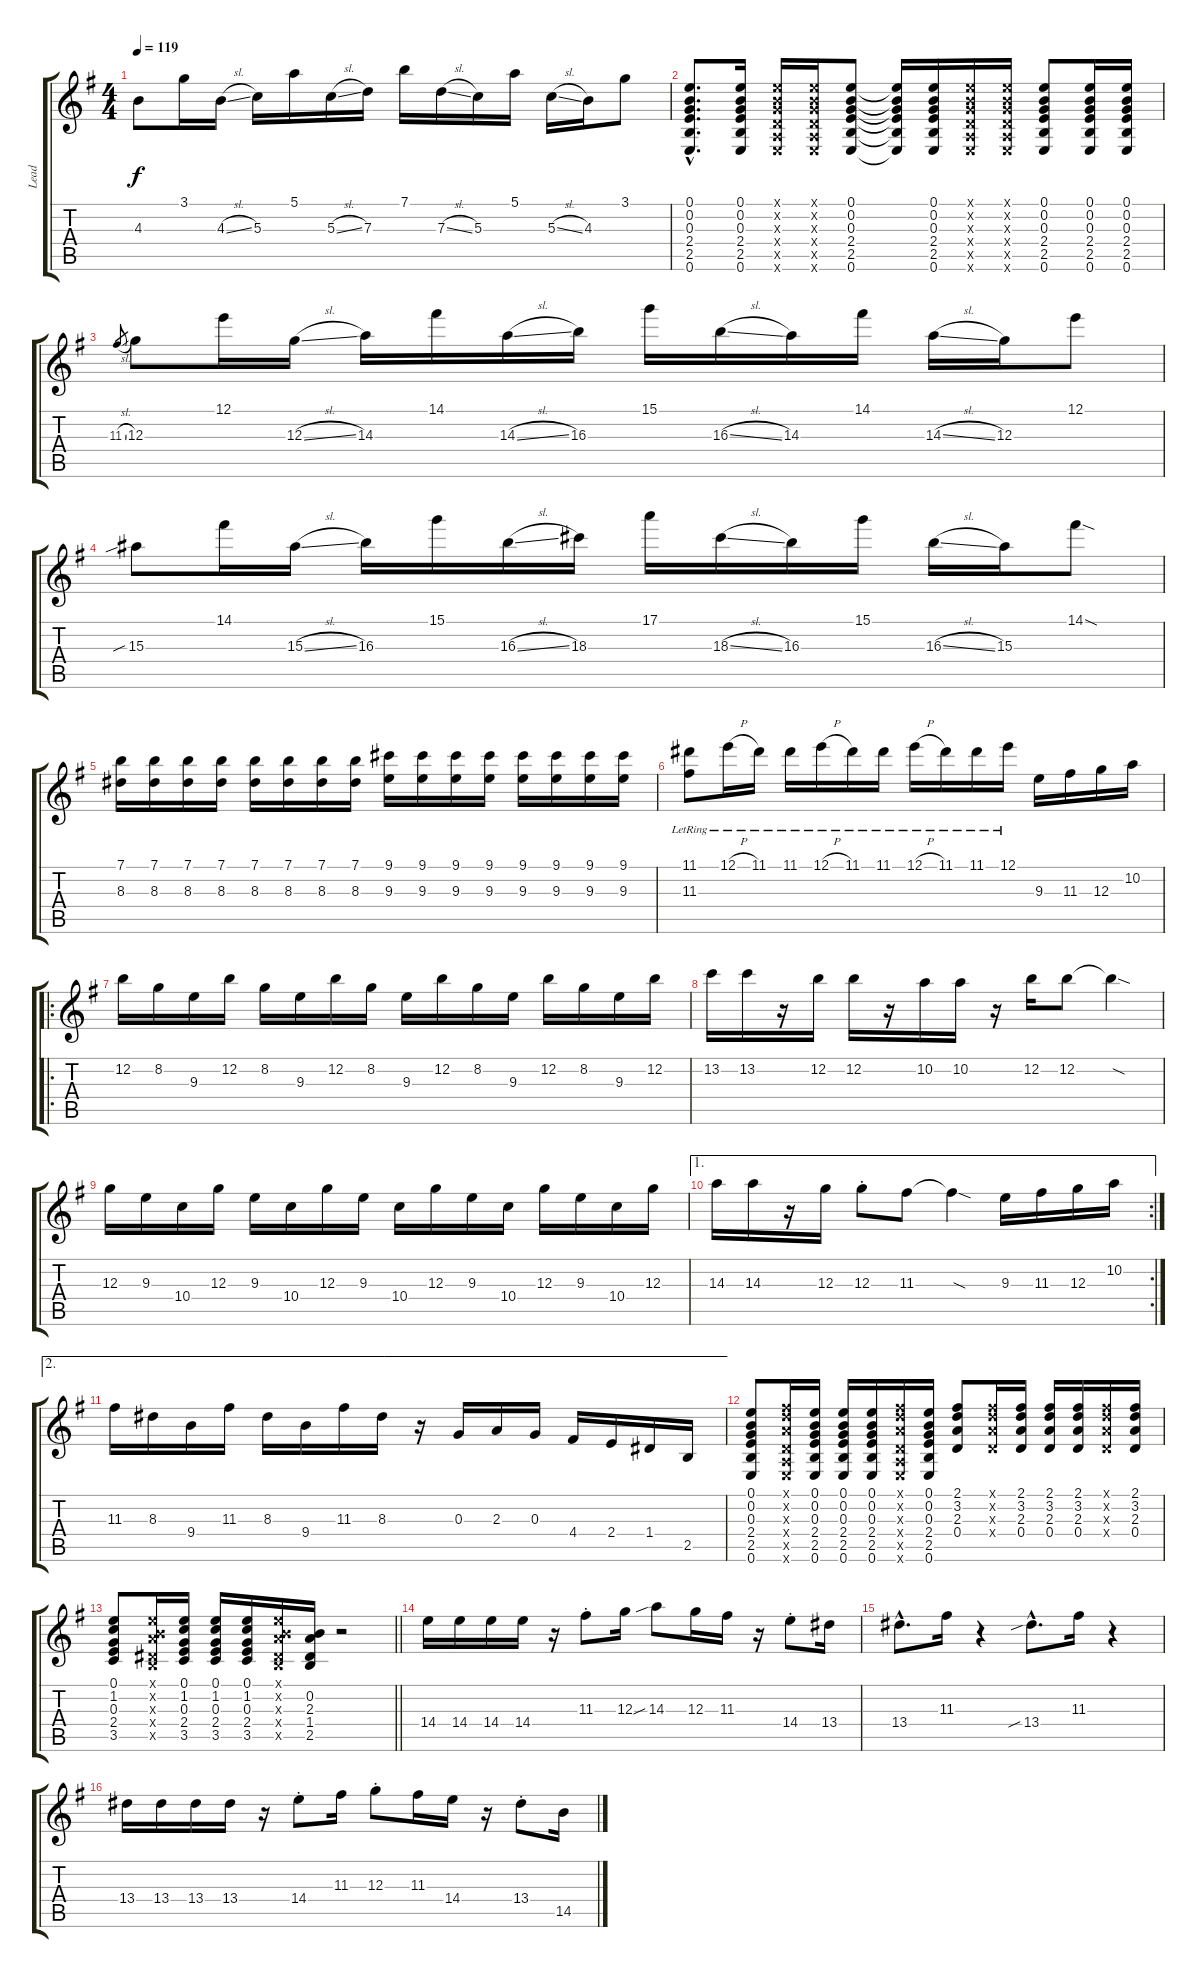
\track ("Lead" "Lead") {instrument acousticguitarnylon}
\staff {score tabs}
\tuning (E4 B3 G3 D3 A2 E2) {hide}
\ts (4 4)
\tempo 119
\clef g2
\ks eminor
4.3.8{dy f volume 16} 3.1.16 4.3{sl}.16 5.3.16 5.1.16 5.3{sl}.16 7.3.16 7.1.16 7.3{sl}.16 5.3.16 5.1.16 5.3{sl}.16 4.3.16 3.1.8 |
(0.1{hac} 0.2{hac} 0.3{hac} 2.4{hac} 2.5{hac} 0.6{hac}).8{d volume 10} (0.1 0.2 0.3 2.4 2.5 0.6).16 (0.1{x} 0.2{x} 0.3{x} 0.4{x} 0.5{x} 0.6{x}).16 (0.1{x} 0.2{x} 0.3{x} 0.4{x} 0.5{x} 0.6{x}).16 (0.1 0.2 0.3 2.4 2.5 0.6).8 (0.1{t} 0.2{t} 0.3{t} 2.4{t} 2.5{t} 0.6{t}).16 (0.1 0.2 0.3 2.4 2.5 0.6).16 (0.1{x} 0.2{x} 0.3{x} 0.4{x} 0.5{x} 0.6{x}).16 (0.1{x} 0.2{x} 0.3{x} 0.4{x} 0.5{x} 0.6{x}).16 (0.1 0.2 0.3 2.4 2.5 0.6).8 (0.1 0.2 0.3 2.4 2.5 0.6).16 (0.1 0.2 0.3 2.4 2.5 0.6).16 |
11.3{sl}.8{gr} 12.3.8{volume 12} 12.1.16 12.3{sl}.16 14.3.16 14.1.16 14.3{sl}.16 16.3.16 15.1.16 16.3{sl}.16 14.3.16 14.1.16 14.3{sl}.16 12.3.16 12.1.8 |
15.3{sib}.8 14.1.16 15.3{sl}.16 16.3.16 15.1.16 16.3{sl}.16 18.3.16 17.1.16 18.3{sl}.16 16.3.16 15.1.16 16.3{sl}.16 15.3.16 14.1{sod}.8 |
(7.1 8.3).16 (7.1 8.3).16 (7.1 8.3).16 (7.1 8.3).16 (7.1 8.3).16 (7.1 8.3).16 (7.1 8.3).16 (7.1 8.3).16 (9.1 9.3).16 (9.1 9.3).16 (9.1 9.3).16 (9.1 9.3).16 (9.1 9.3).16 (9.1 9.3).16 (9.1 9.3).16 (9.1 9.3).16 |
(11.1{lr} 11.3{lr}).8 12.1{h lr}.16 11.1{lr}.16 11.1{lr}.16 12.1{h lr}.16 11.1{lr}.16 11.1{lr}.16 12.1{h lr}.16 11.1{lr}.16 11.1{lr}.16 12.1{lr}.16 9.3.16{volume 16} 11.3.16 12.3.16 10.2.16 |
\ro
12.2.16 8.2.16 9.3.16 12.2.16 8.2.16 9.3.16 12.2.16 8.2.16 9.3.16 12.2.16 8.2.16 9.3.16 12.2.16 8.2.16 9.3.16 12.2.16 |
13.2.16 13.2.16 r.16 12.2.16 12.2.16 r.16 10.2.16 10.2.16 r.16 12.2.16 12.2.8 12.2{sod t}.4 |
12.3.16 9.3.16 10.4.16 12.3.16 9.3.16 10.4.16 12.3.16 9.3.16 10.4.16 12.3.16 9.3.16 10.4.16 12.3.16 9.3.16 10.4.16 12.3.16 |
\ae 1
\rc 2
14.3.16 14.3.16 r.16 12.3.16 12.3{st}.8 11.3.8 11.3{sod t}.4 9.3.16 11.3.16 12.3.16 10.2.16 |
\ae 2
11.3.16 8.3.16 9.4.16 11.3.16 8.3.16 9.4.16 11.3.16 8.3.16 r.16 0.3.16 2.3.16 0.3.16 4.4.16 2.4.16 1.4.16 2.5.16 |
(0.1 0.2 0.3 2.4 2.5 0.6).8 (2.1{x} 3.2{x} 2.3{x} 0.4{x} 0.5{x} 0.6{x}).16 (0.1 0.2 0.3 2.4 2.5 0.6).16 (0.1 0.2 0.3 2.4 2.5 0.6).16 (0.1 0.2 0.3 2.4 2.5 0.6).16 (2.1{x} 3.2{x} 2.3{x} 0.4{x} 0.5{x} 0.6{x}).16 (0.1 0.2 0.3 2.4 2.5 0.6).16 (2.1 3.2 2.3 0.4).8 (2.1{x} 3.2{x} 2.3{x} 0.4{x}).16 (2.1 3.2 2.3 0.4).16 (2.1 3.2 2.3 0.4).16 (2.1 3.2 2.3 0.4).16 (2.1{x} 3.2{x} 2.3{x} 0.4{x}).16 (2.1 3.2 2.3 0.4).16 |
\barLineRight lightlight
(0.1 1.2 0.3 2.4 3.5).8 (0.1{x} 0.2{x} 2.3{x} 1.4{x} 2.5{x}).16 (0.1 1.2 0.3 2.4 3.5).16 (0.1 1.2 0.3 2.4 3.5).16 (0.1 1.2 0.3 2.4 3.5).16 (0.1{x} 0.2{x} 2.3{x} 1.4{x} 2.5{x}).16 (0.2 2.3 1.4 2.5).16 r.2 |
14.4.16 14.4.16 14.4.16 14.4.16 r.16 11.3{st}.8 12.3.16 14.3{sib}.8 12.3.16 11.3.16 r.16 14.4{st}.8 13.4.16 |
13.4{hac}.8{d} 11.3.16 r.4 13.4{sib hac}.8{d} 11.3.16 r.4 |
13.4.16 13.4.16 13.4.16 13.4.16 r.16 14.4{st}.8 11.3.16 12.3{st}.8 11.3.16 14.4.16 r.16 13.4{st}.8 14.5.16
